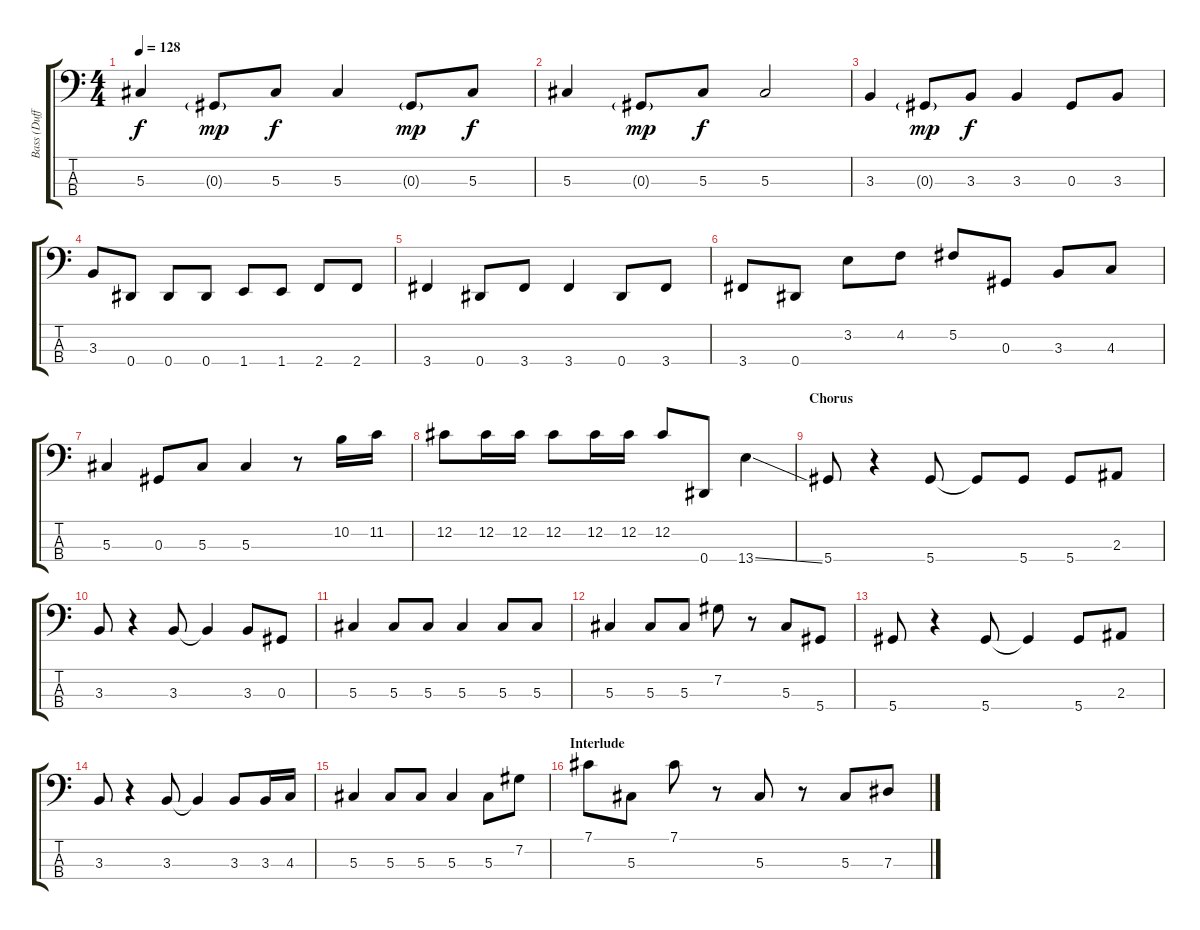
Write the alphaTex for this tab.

\track ("Bass (Duff)" "Bass (Duff") {instrument electricbasspick}
\staff {score tabs}
\tuning (Gb2 Db2 Ab1 Eb1) {hide}
\ts (4 4)
\tempo 128
\clef f4
\ks c
5.3.4{dy f} 0.3{g}.8{dy mp} 5.3.8{dy f} 5.3.4 0.3{g}.8{dy mp} 5.3.8{dy f} |
5.3.4 0.3{g}.8{dy mp} 5.3.8{dy f} 5.3.2 |
3.3.4 0.3{g}.8{dy mp} 3.3.8{dy f} 3.3.4 0.3.8 3.3.8 |
3.3.8 0.4.8 0.4.8 0.4.8 1.4.8 1.4.8 2.4.8 2.4.8 |
3.4.4 0.4.8 3.4.8 3.4.4 0.4.8 3.4.8 |
3.4.8 0.4.8 3.2.8 4.2.8 5.2.8 0.3.8 3.3.8 4.3.8 |
5.3.4 0.3.8 5.3.8 5.3.4 r.8 10.2.16 11.2.16 |
12.2.8 12.2.16 12.2.16 12.2.8 12.2.16 12.2.16 12.2.8 0.4.8 13.4{ss}.4 |
\section ("" "Chorus")
5.4.8 r.4 5.4.8 5.4{t}.8 5.4.8 5.4.8 2.3.8 |
3.3.8 r.4 3.3.8 3.3{t}.4 3.3.8 0.3.8 |
5.3.4 5.3.8 5.3.8 5.3.4 5.3.8 5.3.8 |
5.3.4 5.3.8 5.3.8 7.2.8 r.8 5.3.8 5.4.8 |
5.4.8 r.4 5.4.8 5.4{t}.4 5.4.8 2.3.8 |
3.3.8 r.4 3.3.8 3.3{t}.4 3.3.8 3.3.16 4.3.16 |
5.3.4 5.3.8 5.3.8 5.3.4 5.3.8 7.2.8 |
\section ("" "Interlude")
7.1.8 5.3.8 7.1.8 r.8 5.3.8 r.8 5.3.8 7.3.8
